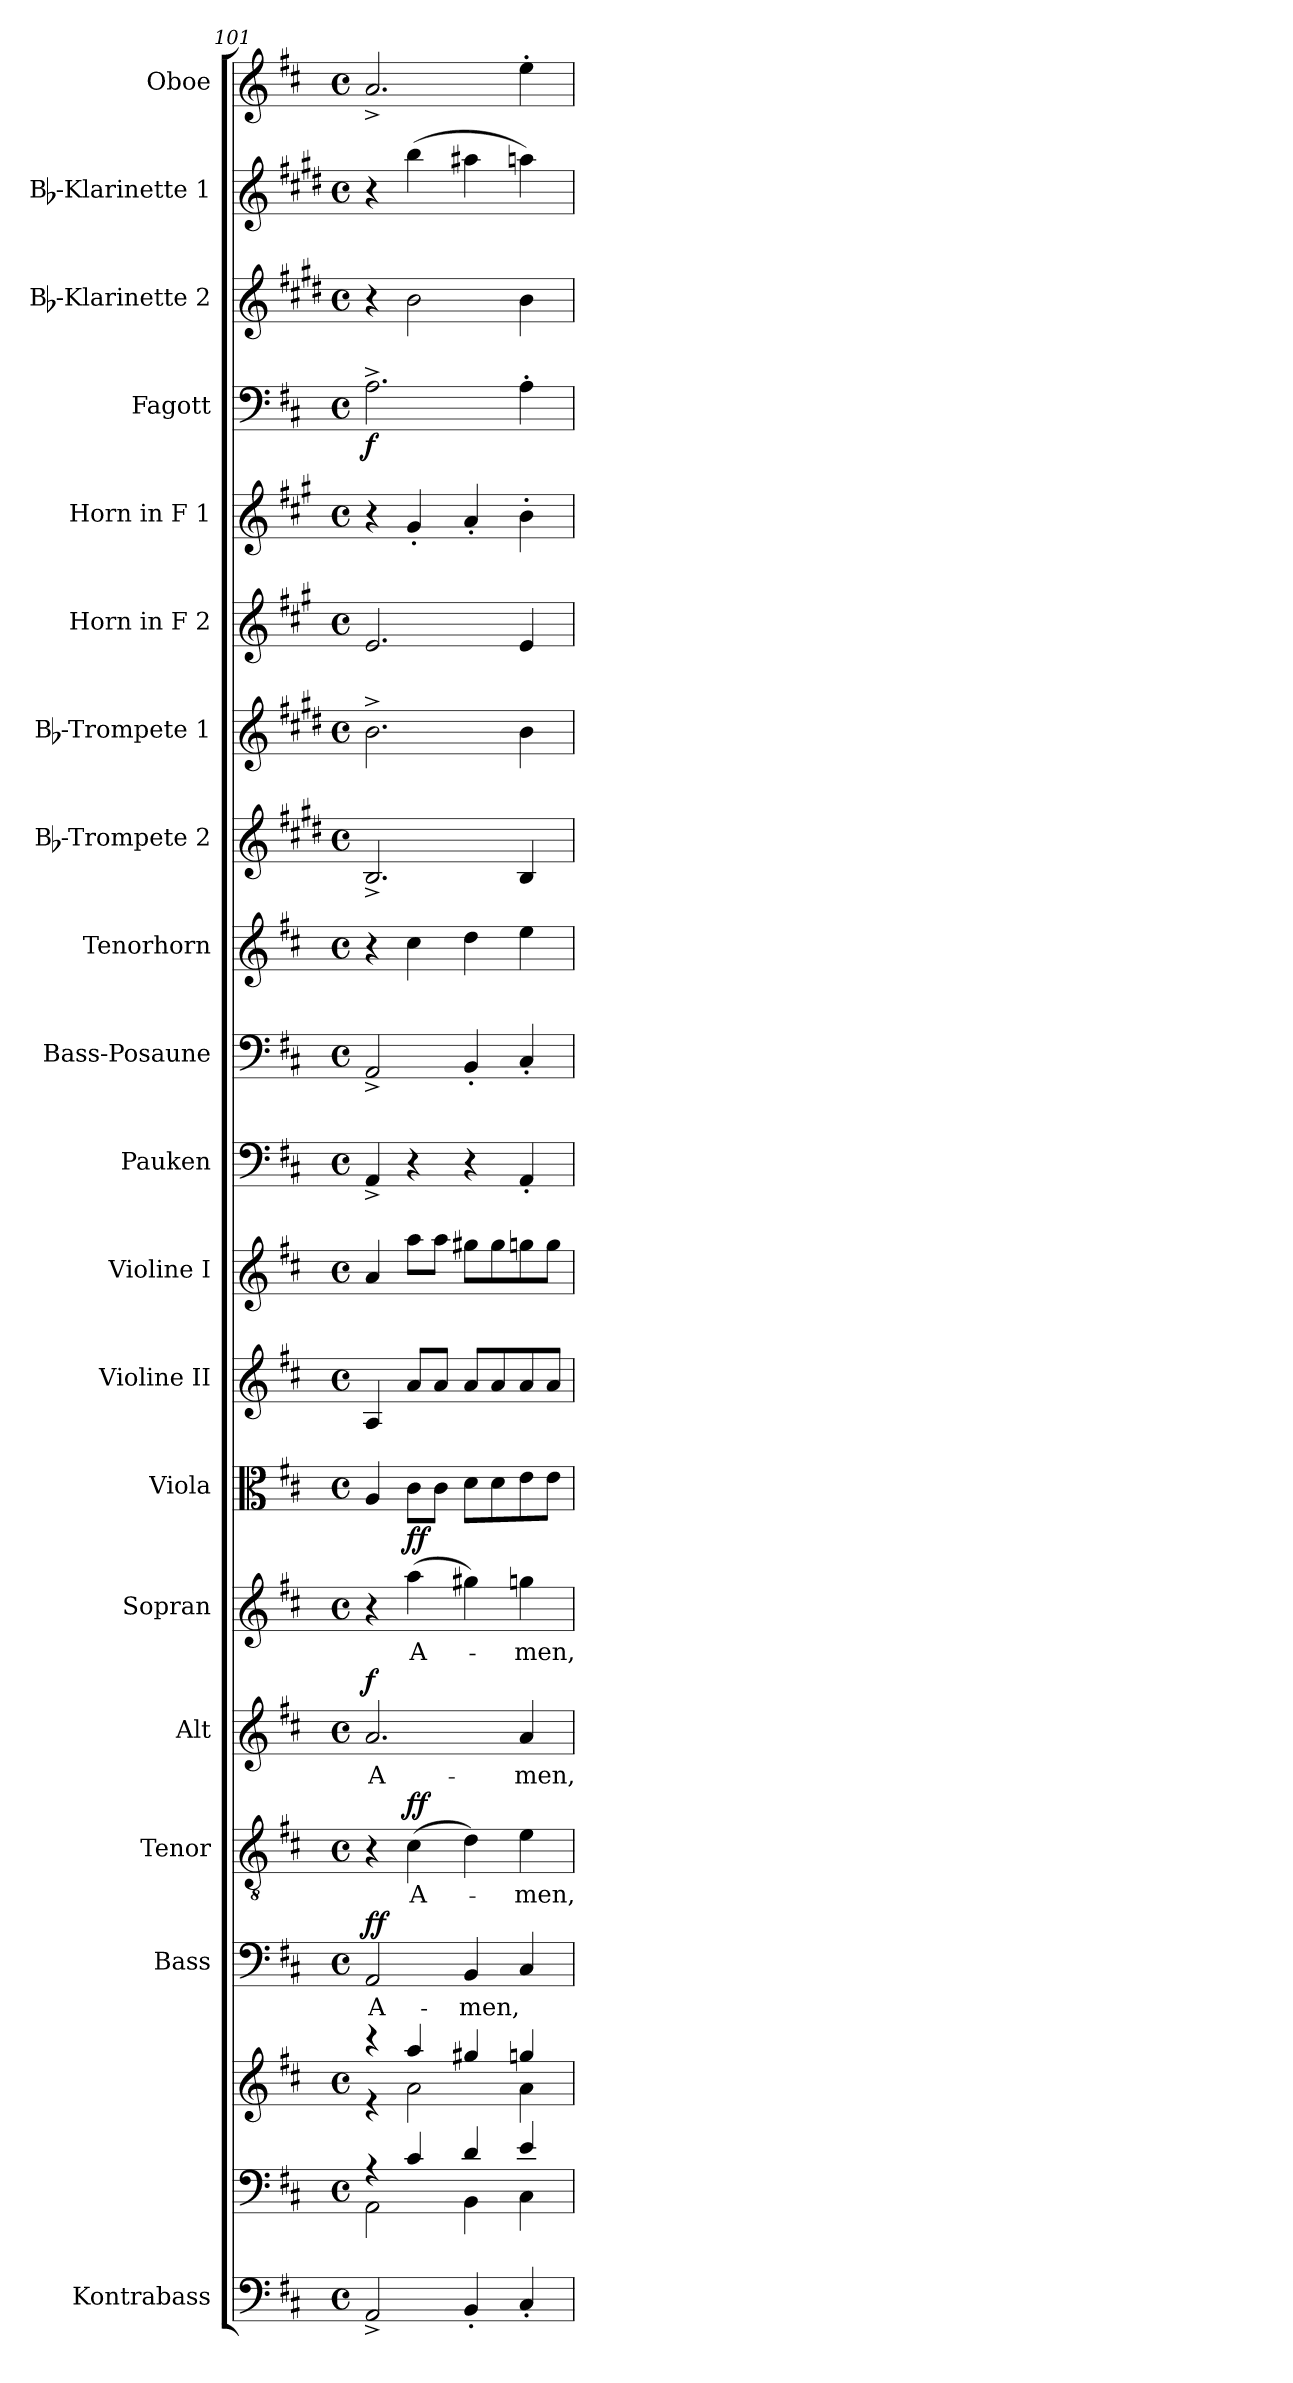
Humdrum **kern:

**kern	**kern	**kern	**kern	**text	**dynam	**kern	**text	**dynam	**kern	**text	**dynam	**kern	**text	**dynam	**kern	**kern	**kern	**kern	**kern	**kern	**kern	**kern	**kern	**kern	**kern	**dynam	**kern	**kern	**kern
*part20	*part19	*part19	*part18	*part18	*part18	*part17	*part17	*part17	*part16	*part16	*part16	*part15	*part15	*part15	*part14	*part13	*part12	*part11	*part10	*part9	*part8	*part7	*part6	*part5	*part4	*part4	*part3	*part2	*part1
*staff21	*staff20	*staff19	*staff18	*staff18	*staff18	*staff17	*staff17	*staff17	*staff16	*staff16	*staff16	*staff15	*staff15	*staff15	*staff14	*staff13	*staff12	*staff11	*staff10	*staff9	*staff8	*staff7	*staff6	*staff5	*staff4	*staff4	*staff3	*staff2	*staff1
*I"Kontrabass	*	*	*I"Bass	*	*	*I"Tenor	*	*	*I"Alt	*	*	*I"Sopran	*	*	*I"Viola	*I"Violine II	*I"Violine I	*I"Pauken	*I"Bass-Posaune	*I"Tenorhorn	*I"Bb-Trompete 2	*I"Bb-Trompete 1	*I"Horn in F 2	*I"Horn in F 1	*I"Fagott	*	*I"Bb-Klarinette 2	*I"Bb-Klarinette 1	*I"Oboe
*I'Kb.	*	*	*I'B.	*	*	*I'T.	*	*	*I'A.	*	*	*I'S.	*	*	*I'Vla.	*I'Vl. II	*I'Vl. I	*I'Pk.	*I'B. Pos.	*I'T. Hrn.	*I'Bb Trp. 2	*I'Bb Trp. 1	*	*	*I'Fg.	*	*I'Bb Kl. 2	*I'Bb Kl. 1	*I'Ob.
*clefF4	*clefF4	*clefG2	*clefF4	*	*	*clefGv2	*	*	*clefG2	*	*	*clefG2	*	*	*clefC3	*clefG2	*clefG2	*clefF4	*clefF4	*clefG2	*clefG2	*clefG2	*clefG2	*clefG2	*clefF4	*	*clefG2	*clefG2	*clefG2
*ITrd7c12	*	*	*	*	*	*	*	*	*	*	*	*	*	*	*	*	*	*	*	*ITrd8c14	*ITrd1c2	*ITrd1c2	*ITrd4c7	*ITrd4c7	*	*	*ITrd1c2	*ITrd1c2	*
*k[f#c#]	*k[f#c#]	*k[f#c#]	*k[f#c#]	*	*	*k[f#c#]	*	*	*k[f#c#]	*	*	*k[f#c#]	*	*	*k[f#c#]	*k[f#c#]	*k[f#c#]	*k[f#c#]	*k[f#c#]	*k[f#c#]	*k[f#c#]	*k[f#c#]	*k[f#c#]	*k[f#c#]	*k[f#c#]	*	*k[f#c#]	*k[f#c#]	*k[f#c#]
*D:	*D:	*D:	*D:	*	*	*D:	*	*	*D:	*	*	*D:	*	*	*D:	*D:	*D:	*D:	*D:	*D:	*D:	*D:	*D:	*D:	*D:	*	*D:	*D:	*D:
*M4/4	*M4/4	*M4/4	*M4/4	*	*	*M4/4	*	*	*M4/4	*	*	*M4/4	*	*	*M4/4	*M4/4	*M4/4	*M4/4	*M4/4	*M4/4	*M4/4	*M4/4	*M4/4	*M4/4	*M4/4	*	*M4/4	*M4/4	*M4/4
*met(c)	*met(c)	*met(c)	*met(c)	*	*	*met(c)	*	*	*met(c)	*	*	*met(c)	*	*	*met(c)	*met(c)	*met(c)	*met(c)	*met(c)	*met(c)	*met(c)	*met(c)	*met(c)	*met(c)	*met(c)	*	*met(c)	*met(c)	*met(c)
=101	=101	=101	=101	=101	=101	=101	=101	=101	=101	=101	=101	=101	=101	=101	=101	=101	=101	=101	=101	=101	=101	=101	=101	=101	=101	=101	=101	=101	=101
*	*^	*^	*	*	*	*	*	*	*	*	*	*	*	*	*	*	*	*	*	*	*	*	*	*	*	*	*	*	*
!	!	!	!	!	!	!LO:LY:b	!LO:DY:a	!	!	!	!	!LO:LY:b	!LO:DY:a	!	!	!	!	!	!	!	!	!	!	!	!	!	!	!LO:DY:b	!	!	!
2AAA^</	4rA	2AA\	4r	4r	2AA/	A-	ff	4r	.	.	2.a/	A-	f	4r	.	.	4A/	4A/	4a/	4AA^</	2AA^</	4r	2.A^</	2.a^>\	2.A/	4r	2.A^>\	f	4r	4r	2.a^</
!	!	!	!	!	!	!	!	!	!LO:LY:b	!LO:DY:a	!	!	!	!	!LO:LY:b	!LO:DY:a	!	!	!	!	!	!	!	!	!	!	!	!	!	!	!
.	4c#/	.	4aa/	2a\	.	.	.	(>4c#\	A-	ff	.	.	.	(>4aa\	A-	ff	8c#\L	8a/L	8aa\L	4r	.	4c#\	.	.	.	4c#'</	.	.	2a\	(>4aa\	.
.	.	.	.	.	.	.	.	.	.	.	.	.	.	.	.	.	8c#\J	8a/J	8aa\J	.	.	.	.	.	.	.	.	.	.	.	.
!	!	!	!	!	!	!LO:LY:b	!	!	!	!	!	!	!	!	!	!	!	!	!	!	!	!	!	!	!	!	!	!	!	!	!
4BBB'</	4d/	4BB\	4gg#X/	.	4BB/	-men,	.	4d\)	.	.	.	.	.	4gg#X\)	.	.	8d\L	8a/L	8gg#X\L	4r	4BB'</	4d\	.	.	.	4d'</	.	.	.	4gg#X\	.
.	.	.	.	.	.	.	.	.	.	.	.	.	.	.	.	.	8d\	8a/	8gg#\	.	.	.	.	.	.	.	.	.	.	.	.
!	!	!	!	!	!	!	!	!	!LO:LY:b	!	!	!LO:LY:b	!	!	!LO:LY:b	!	!	!	!	!	!	!	!	!	!	!	!	!	!	!	!
4CC#'</	4e/	4C#\	4ggn/	4a\	4C#/	.	.	4e\	-men,	.	4a/	-men,	.	4ggn\	-men,	.	8e\	8a/	8ggn\	4AA'</	4C#'</	4e\	4A/	4a\	4A/	4e'>\	4A'>\	.	4a\	4ggn\)	4ee'>\
.	.	.	.	.	.	.	.	.	.	.	.	.	.	.	.	.	8e\J	8a/J	8gg\J	.	.	.	.	.	.	.	.	.	.	.	.
*	*v	*v	*	*	*	*	*	*	*	*	*	*	*	*	*	*	*	*	*	*	*	*	*	*	*	*	*	*	*	*	*
*	*	*v	*v	*	*	*	*	*	*	*	*	*	*	*	*	*	*	*	*	*	*	*	*	*	*	*	*	*	*	*
=	=	=	=	=	=	=	=	=	=	=	=	=	=	=	=	=	=	=	=	=	=	=	=	=	=	=	=	=	=
*-	*-	*-	*-	*-	*-	*-	*-	*-	*-	*-	*-	*-	*-	*-	*-	*-	*-	*-	*-	*-	*-	*-	*-	*-	*-	*-	*-	*-	*-
